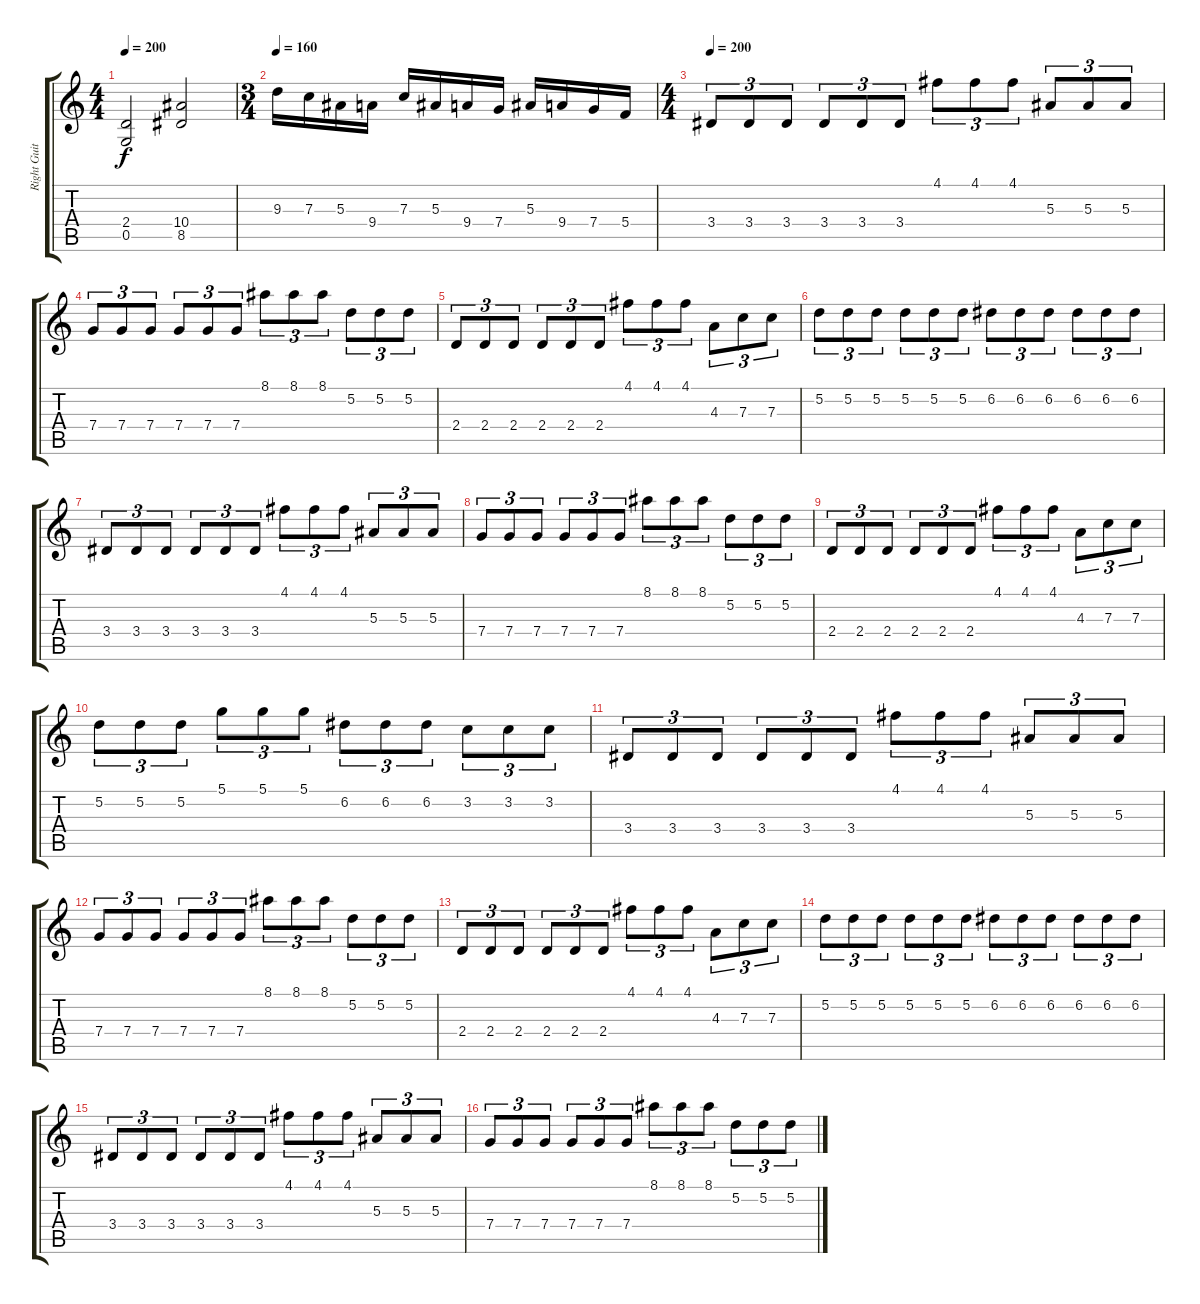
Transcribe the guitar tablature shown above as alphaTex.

\track ("Right Guitar" "Right Guit") {instrument distortionguitar}
\staff {score tabs}
\tuning (D4 A3 F3 C3 G2 D2) {hide}
\ts (4 4)
\tempo 200
\clef g2
\ks c
(2.4 0.5).2{dy f} (10.4 8.5).2 |
\ts (3 4)
\tempo 160
9.3.16 7.3.16 5.3.16 9.4.16 7.3.16 5.3.16 9.4.16 7.4.16 5.3.16 9.4.16 7.4.16 5.4.16 |
\ts (4 4)
\tempo 200
3.4.8{tu (3 2) volume 13} 3.4.8{tu (3 2)} 3.4.8{tu (3 2)} 3.4.8{tu (3 2)} 3.4.8{tu (3 2)} 3.4.8{tu (3 2)} 4.1.8{tu (3 2)} 4.1.8{tu (3 2)} 4.1.8{tu (3 2)} 5.3.8{tu (3 2)} 5.3.8{tu (3 2)} 5.3.8{tu (3 2)} |
7.4.8{tu (3 2)} 7.4.8{tu (3 2)} 7.4.8{tu (3 2)} 7.4.8{tu (3 2)} 7.4.8{tu (3 2)} 7.4.8{tu (3 2)} 8.1.8{tu (3 2)} 8.1.8{tu (3 2)} 8.1.8{tu (3 2)} 5.2.8{tu (3 2)} 5.2.8{tu (3 2)} 5.2.8{tu (3 2)} |
2.4.8{tu (3 2)} 2.4.8{tu (3 2)} 2.4.8{tu (3 2)} 2.4.8{tu (3 2)} 2.4.8{tu (3 2)} 2.4.8{tu (3 2)} 4.1.8{tu (3 2)} 4.1.8{tu (3 2)} 4.1.8{tu (3 2)} 4.3.8{tu (3 2)} 7.3.8{tu (3 2)} 7.3.8{tu (3 2)} |
5.2.8{tu (3 2)} 5.2.8{tu (3 2)} 5.2.8{tu (3 2)} 5.2.8{tu (3 2)} 5.2.8{tu (3 2)} 5.2.8{tu (3 2)} 6.2.8{tu (3 2)} 6.2.8{tu (3 2)} 6.2.8{tu (3 2)} 6.2.8{tu (3 2)} 6.2.8{tu (3 2)} 6.2.8{tu (3 2)} |
3.4.8{tu (3 2)} 3.4.8{tu (3 2)} 3.4.8{tu (3 2)} 3.4.8{tu (3 2)} 3.4.8{tu (3 2)} 3.4.8{tu (3 2)} 4.1.8{tu (3 2)} 4.1.8{tu (3 2)} 4.1.8{tu (3 2)} 5.3.8{tu (3 2)} 5.3.8{tu (3 2)} 5.3.8{tu (3 2)} |
7.4.8{tu (3 2)} 7.4.8{tu (3 2)} 7.4.8{tu (3 2)} 7.4.8{tu (3 2)} 7.4.8{tu (3 2)} 7.4.8{tu (3 2)} 8.1.8{tu (3 2)} 8.1.8{tu (3 2)} 8.1.8{tu (3 2)} 5.2.8{tu (3 2)} 5.2.8{tu (3 2)} 5.2.8{tu (3 2)} |
2.4.8{tu (3 2)} 2.4.8{tu (3 2)} 2.4.8{tu (3 2)} 2.4.8{tu (3 2)} 2.4.8{tu (3 2)} 2.4.8{tu (3 2)} 4.1.8{tu (3 2)} 4.1.8{tu (3 2)} 4.1.8{tu (3 2)} 4.3.8{tu (3 2)} 7.3.8{tu (3 2)} 7.3.8{tu (3 2)} |
5.2.8{tu (3 2)} 5.2.8{tu (3 2)} 5.2.8{tu (3 2)} 5.1.8{tu (3 2)} 5.1.8{tu (3 2)} 5.1.8{tu (3 2)} 6.2.8{tu (3 2)} 6.2.8{tu (3 2)} 6.2.8{tu (3 2)} 3.2.8{tu (3 2)} 3.2.8{tu (3 2)} 3.2.8{tu (3 2)} |
3.4.8{tu (3 2)} 3.4.8{tu (3 2)} 3.4.8{tu (3 2)} 3.4.8{tu (3 2)} 3.4.8{tu (3 2)} 3.4.8{tu (3 2)} 4.1.8{tu (3 2)} 4.1.8{tu (3 2)} 4.1.8{tu (3 2)} 5.3.8{tu (3 2)} 5.3.8{tu (3 2)} 5.3.8{tu (3 2)} |
7.4.8{tu (3 2)} 7.4.8{tu (3 2)} 7.4.8{tu (3 2)} 7.4.8{tu (3 2)} 7.4.8{tu (3 2)} 7.4.8{tu (3 2)} 8.1.8{tu (3 2)} 8.1.8{tu (3 2)} 8.1.8{tu (3 2)} 5.2.8{tu (3 2)} 5.2.8{tu (3 2)} 5.2.8{tu (3 2)} |
2.4.8{tu (3 2)} 2.4.8{tu (3 2)} 2.4.8{tu (3 2)} 2.4.8{tu (3 2)} 2.4.8{tu (3 2)} 2.4.8{tu (3 2)} 4.1.8{tu (3 2)} 4.1.8{tu (3 2)} 4.1.8{tu (3 2)} 4.3.8{tu (3 2)} 7.3.8{tu (3 2)} 7.3.8{tu (3 2)} |
5.2.8{tu (3 2)} 5.2.8{tu (3 2)} 5.2.8{tu (3 2)} 5.2.8{tu (3 2)} 5.2.8{tu (3 2)} 5.2.8{tu (3 2)} 6.2.8{tu (3 2)} 6.2.8{tu (3 2)} 6.2.8{tu (3 2)} 6.2.8{tu (3 2)} 6.2.8{tu (3 2)} 6.2.8{tu (3 2)} |
3.4.8{tu (3 2)} 3.4.8{tu (3 2)} 3.4.8{tu (3 2)} 3.4.8{tu (3 2)} 3.4.8{tu (3 2)} 3.4.8{tu (3 2)} 4.1.8{tu (3 2)} 4.1.8{tu (3 2)} 4.1.8{tu (3 2)} 5.3.8{tu (3 2)} 5.3.8{tu (3 2)} 5.3.8{tu (3 2)} |
7.4.8{tu (3 2)} 7.4.8{tu (3 2)} 7.4.8{tu (3 2)} 7.4.8{tu (3 2)} 7.4.8{tu (3 2)} 7.4.8{tu (3 2)} 8.1.8{tu (3 2)} 8.1.8{tu (3 2)} 8.1.8{tu (3 2)} 5.2.8{tu (3 2)} 5.2.8{tu (3 2)} 5.2.8{tu (3 2)}
